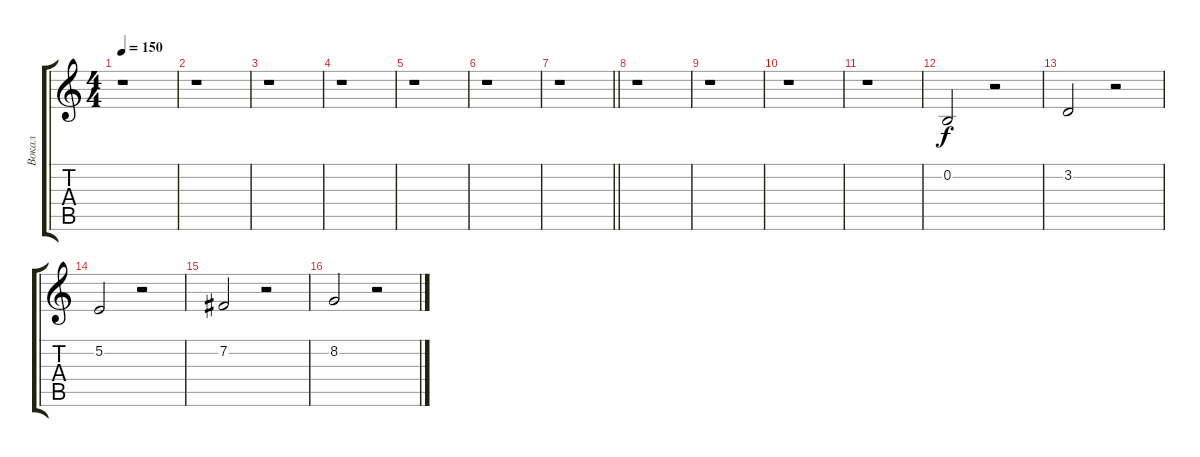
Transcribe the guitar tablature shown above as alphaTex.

\track ("Вокал" "Вокал") {instrument oboe}
\staff {score tabs}
\tuning (E4 B3 G3 D3 A2 E2) {hide}
\ts (4 4)
\tempo 150
\clef g2
\ks c
r.1{dy f} |
r.1 |
r.1 |
r.1 |
r.1 |
r.1 |
\barLineRight lightlight
r.1 |
r.1 |
r.1 |
r.1 |
r.1 |
0.2.2 r.2 |
3.2.2 r.2 |
5.2.2 r.2 |
7.2.2 r.2 |
8.2.2 r.2
